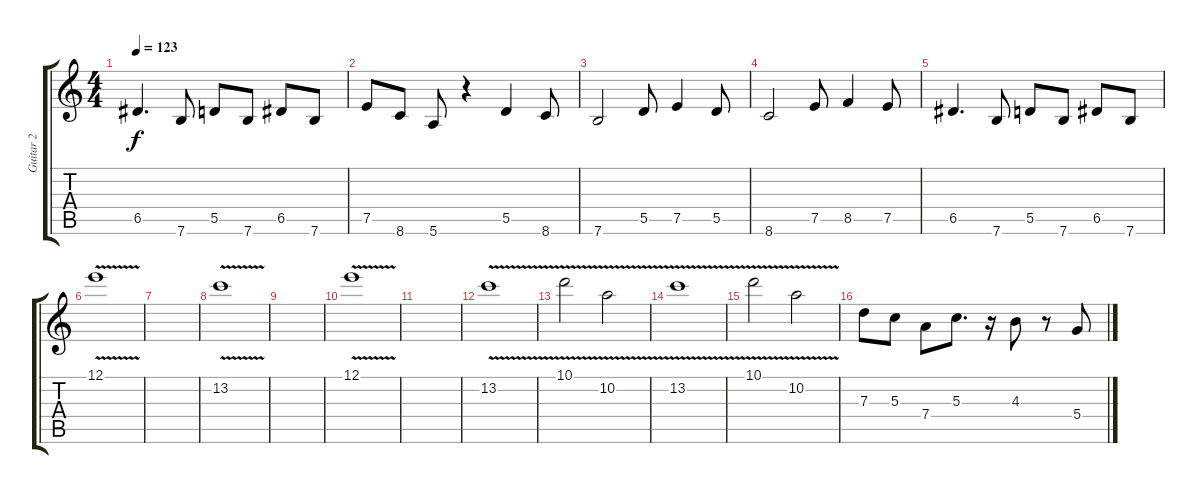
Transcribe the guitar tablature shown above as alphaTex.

\track ("Guitar 2" "Guitar 2") {instrument distortionguitar}
\staff {score tabs}
\tuning (E4 B3 G3 D3 A2 E2) {hide}
\ts (4 4)
\tempo 123
\clef g2
\ks c
6.5.4{d dy f} 7.6.8 5.5.8 7.6.8 6.5.8 7.6.8 |
7.5.8 8.6.8 5.6.8 r.4 5.5.4 8.6.8 |
7.6.2 5.5.8 7.5.4 5.5.8 |
8.6.2 7.5.8 8.5.4 7.5.8 |
6.5.4{d} 7.6.8 5.5.8 7.6.8 6.5.8 7.6.8 |
12.1{v}.1 |
|
13.2{v}.1 |
|
12.1{v}.1 |
|
13.2{v}.1 |
10.1{v}.2 10.2{v}.2 |
13.2{v}.1 |
10.1{v}.2 10.2{v}.2 |
7.3.8 5.3.8 7.4.8 5.3.8{d} r.16 4.3.8 r.8 5.4.8
